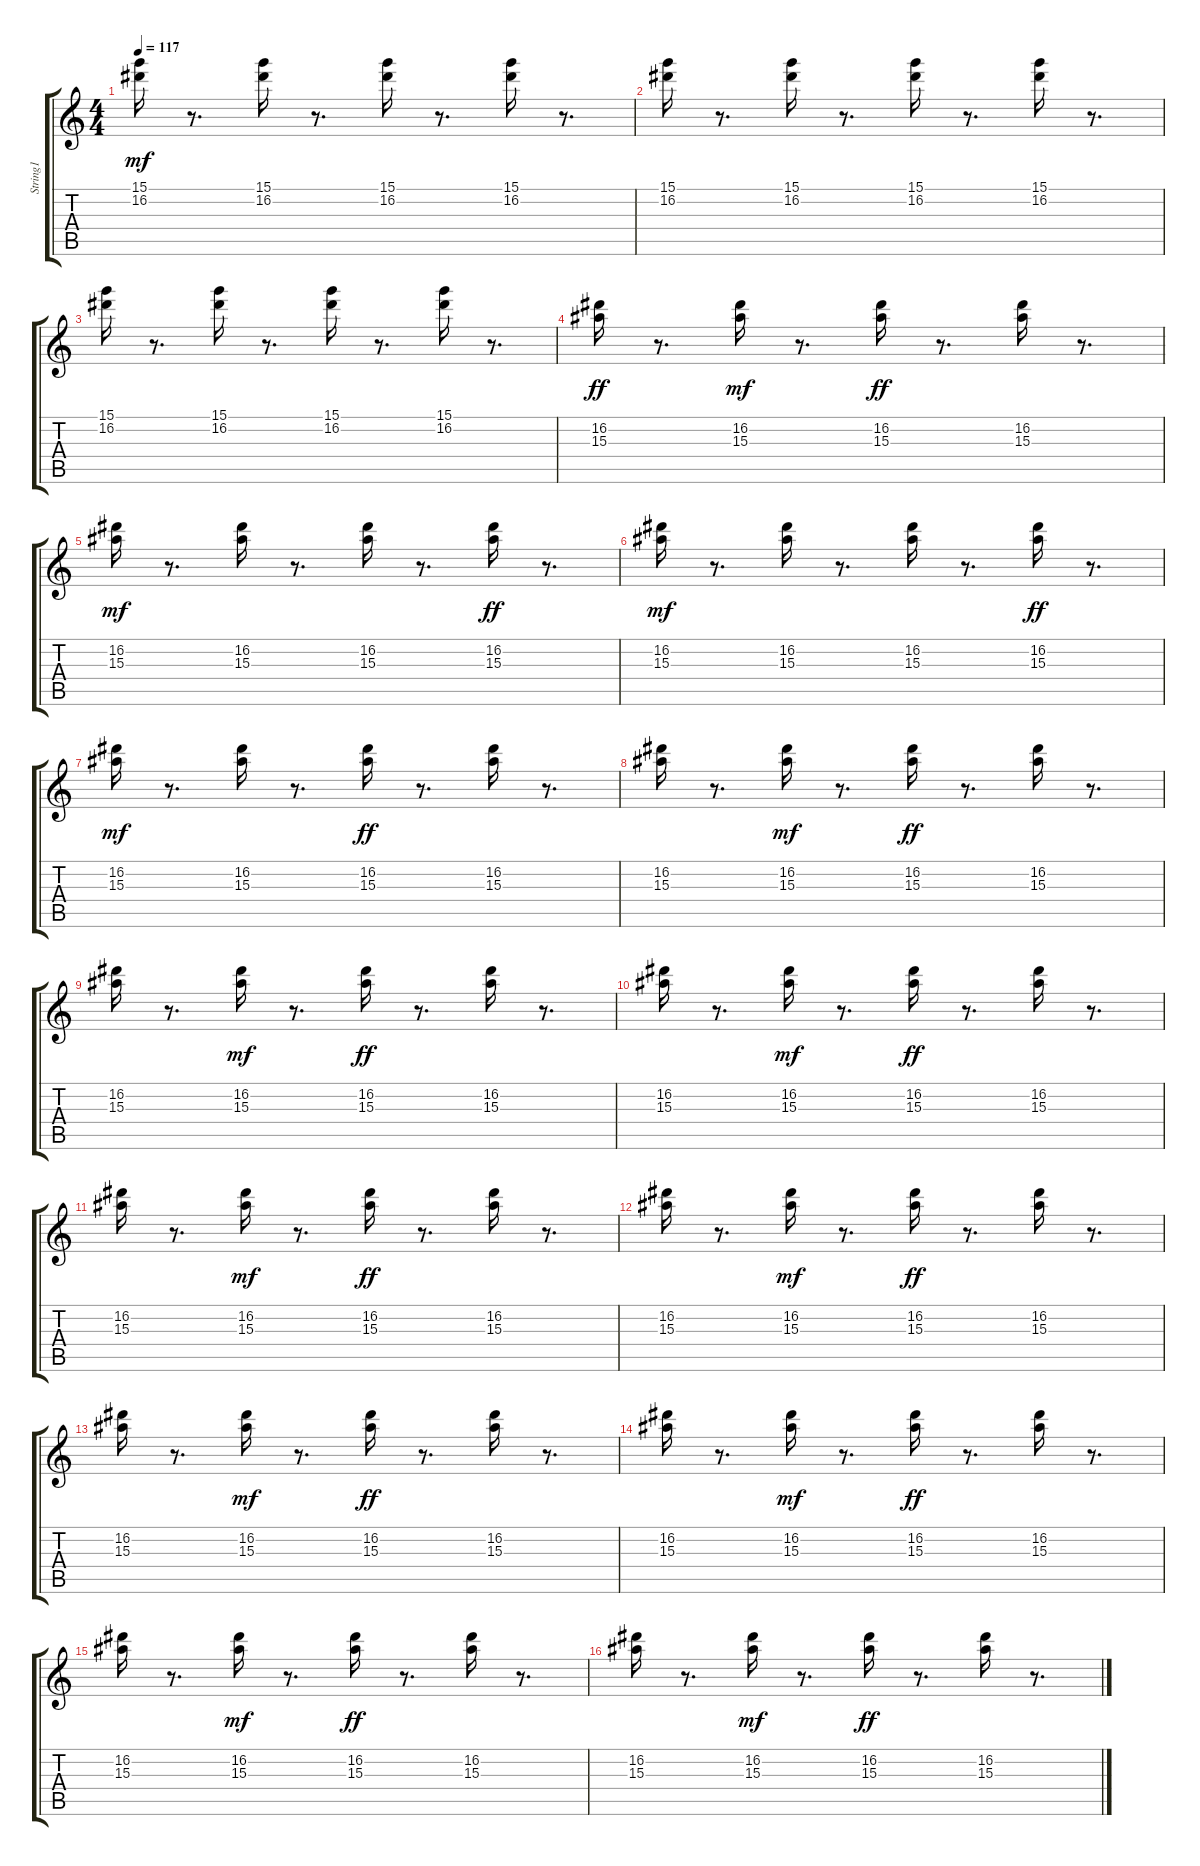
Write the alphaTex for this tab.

\track ("String1" "String1") {instrument acousticguitarsteel}
\staff {score tabs}
\tuning (E4 B3 G3 D3 A2 E2) {hide}
\ts (4 4)
\tempo 117
\clef g2
\ks c
(15.1 16.2).16{dy mf} r.8{d} (15.1 16.2).16 r.8{d} (15.1 16.2).16 r.8{d} (15.1 16.2).16 r.8{d} |
(15.1 16.2).16 r.8{d} (15.1 16.2).16 r.8{d} (15.1 16.2).16 r.8{d} (15.1 16.2).16 r.8{d} |
(15.1 16.2).16 r.8{d} (15.1 16.2).16 r.8{d} (15.1 16.2).16 r.8{d} (15.1 16.2).16 r.8{d} |
(16.2 15.3).16{dy ff} r.8{d} (16.2 15.3).16{dy mf} r.8{d} (16.2 15.3).16{dy ff} r.8{d} (16.2 15.3).16 r.8{d} |
(16.2 15.3).16{dy mf} r.8{d} (16.2 15.3).16 r.8{d} (16.2 15.3).16 r.8{d} (16.2 15.3).16{dy ff} r.8{d} |
(16.2 15.3).16{dy mf} r.8{d} (16.2 15.3).16 r.8{d} (16.2 15.3).16 r.8{d} (16.2 15.3).16{dy ff} r.8{d} |
(16.2 15.3).16{dy mf} r.8{d} (16.2 15.3).16 r.8{d} (16.2 15.3).16{dy ff} r.8{d} (16.2 15.3).16 r.8{d} |
(16.2 15.3).16 r.8{d} (16.2 15.3).16{dy mf} r.8{d} (16.2 15.3).16{dy ff} r.8{d} (16.2 15.3).16 r.8{d} |
(16.2 15.3).16 r.8{d} (16.2 15.3).16{dy mf} r.8{d} (16.2 15.3).16{dy ff} r.8{d} (16.2 15.3).16 r.8{d} |
(16.2 15.3).16 r.8{d} (16.2 15.3).16{dy mf} r.8{d} (16.2 15.3).16{dy ff} r.8{d} (16.2 15.3).16 r.8{d} |
(16.2 15.3).16 r.8{d} (16.2 15.3).16{dy mf} r.8{d} (16.2 15.3).16{dy ff} r.8{d} (16.2 15.3).16 r.8{d} |
(16.2 15.3).16 r.8{d} (16.2 15.3).16{dy mf} r.8{d} (16.2 15.3).16{dy ff} r.8{d} (16.2 15.3).16 r.8{d} |
(16.2 15.3).16 r.8{d} (16.2 15.3).16{dy mf} r.8{d} (16.2 15.3).16{dy ff} r.8{d} (16.2 15.3).16 r.8{d} |
(16.2 15.3).16 r.8{d} (16.2 15.3).16{dy mf} r.8{d} (16.2 15.3).16{dy ff} r.8{d} (16.2 15.3).16 r.8{d} |
(16.2 15.3).16 r.8{d} (16.2 15.3).16{dy mf} r.8{d} (16.2 15.3).16{dy ff} r.8{d} (16.2 15.3).16 r.8{d} |
(16.2 15.3).16 r.8{d} (16.2 15.3).16{dy mf} r.8{d} (16.2 15.3).16{dy ff} r.8{d} (16.2 15.3).16 r.8{d}
